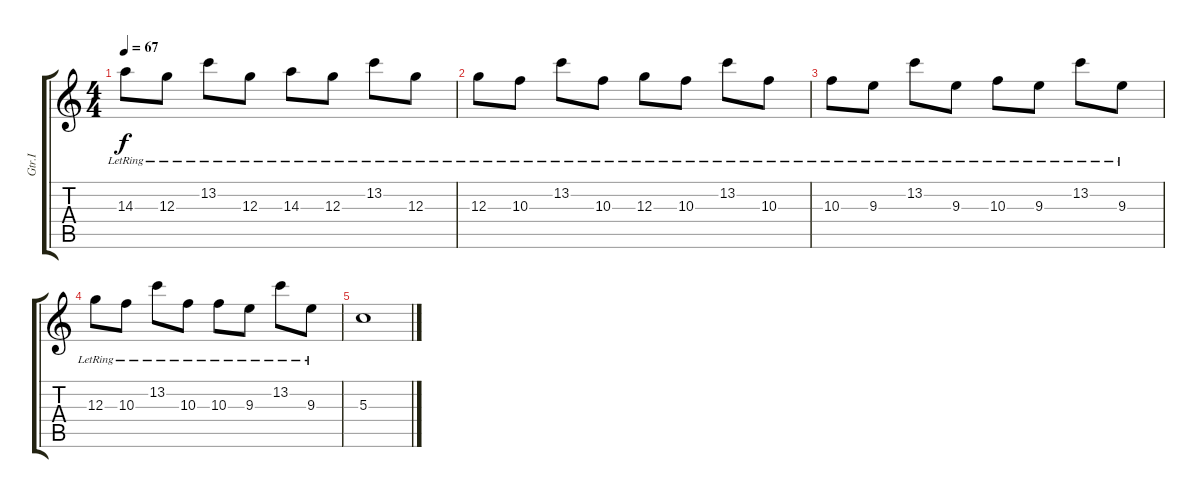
\track ("Gtr.I" "Gtr.I") {instrument electricguitarjazz}
\staff {score tabs}
\tuning (E4 B3 G3 D3 A2 E2) {hide}
\ts (4 4)
\tempo 67
\clef g2
\ks c
14.3{lr}.8{dy f} 12.3{lr}.8 13.2{lr}.8 12.3{lr}.8 14.3{lr}.8 12.3{lr}.8 13.2{lr}.8 12.3{lr}.8 |
12.3{lr}.8 10.3{lr}.8 13.2{lr}.8 10.3{lr}.8 12.3{lr}.8 10.3{lr}.8 13.2{lr}.8 10.3{lr}.8 |
10.3{lr}.8 9.3{lr}.8 13.2{lr}.8 9.3{lr}.8 10.3{lr}.8 9.3{lr}.8 13.2{lr}.8 9.3{lr}.8 |
\section ("" "")
12.3{lr}.8 10.3{lr}.8 13.2{lr}.8 10.3{lr}.8 10.3{lr}.8 9.3{lr}.8 13.2{lr}.8 9.3{lr}.8 |
5.3.1
